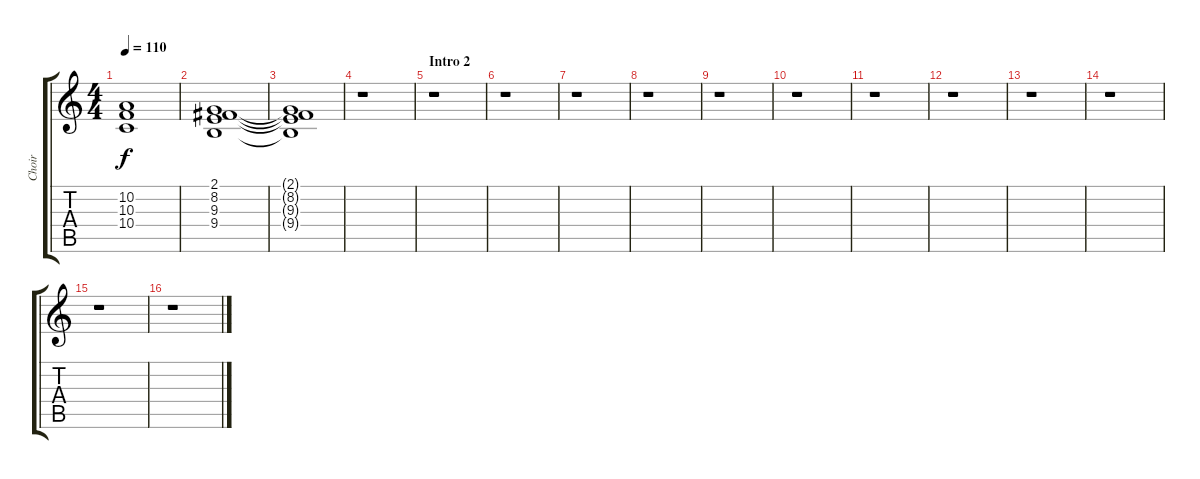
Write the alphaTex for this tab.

\track ("Choir" "Choir") {instrument choiraahs}
\staff {score tabs}
\tuning (E4 B3 G3 D3 A2 E2) {hide}
\ts (4 4)
\tempo 110
\clef g2
\ks c
(10.2 10.3 10.4).1{dy f} |
(2.1 8.2 9.3 9.4).1 |
(2.1{t} 8.2{t} 9.3{t} 9.4{t}).1 |
r.1 |
\section ("" "Intro 2")
r.1 |
r.1 |
r.1 |
r.1 |
r.1 |
r.1 |
r.1 |
r.1 |
r.1 |
r.1 |
r.1 |
r.1
